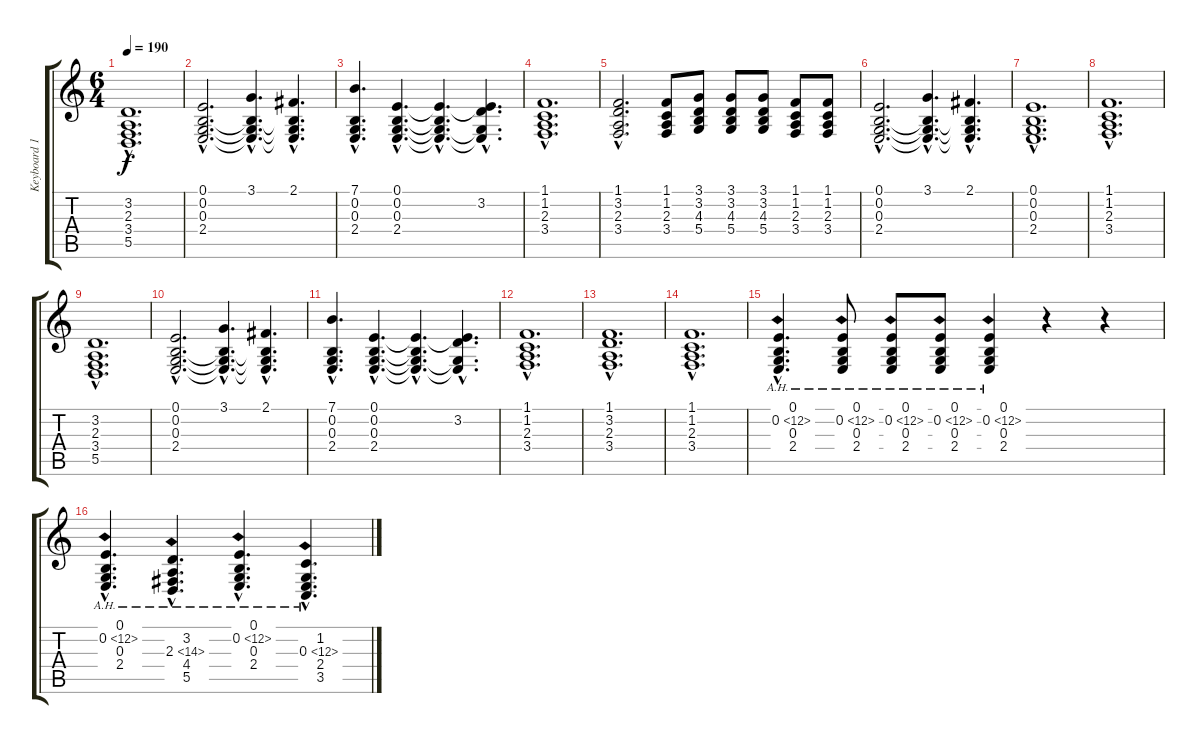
\track ("Keyboard 1" "Keyboard 1") {instrument stringensemble1}
\staff {score tabs}
\tuning (E4 B3 G3 D3 A2 E2) {hide}
\ts (6 4)
\tempo 190
\clef g2
\ks c
(3.2{hac} 2.3{hac} 3.4{hac} 5.5{hac}).1{d dy f} |
(0.1{hac} 0.2{hac} 0.3{hac} 2.4{hac}).2{d} (3.1{hac} 0.2{hac t} 0.3{hac t} 2.4{hac t}).4{d} (2.1{hac} 0.2{hac t} 0.3{hac t} 2.4{hac t}).4{d} |
(7.1{hac} 0.2{hac} 0.3{hac} 2.4{hac}).4{d} (0.1{hac} 0.2{hac} 0.3{hac} 2.4{hac}).4{d} (0.1{hac t} 0.2{hac t} 0.3{hac t} 2.4{hac t}).4{d} (0.1{hac t} 3.2{hac} 0.3{hac t} 2.4{hac t}).4{d} |
(1.1{hac} 1.2{hac} 2.3{hac} 3.4{hac}).1{d} |
(1.1{hac} 3.2{hac} 2.3{hac} 3.4{hac}).2{d} (1.1 1.2 2.3 3.4).8 (3.1 3.2 4.3 5.4).8 (3.1 3.2 4.3 5.4).8 (3.1 3.2 4.3 5.4).8 (1.1 1.2 2.3 3.4).8 (1.1 1.2 2.3 3.4).8 |
(0.1{hac} 0.2{hac} 0.3{hac} 2.4{hac}).2{d} (3.1{hac} 0.2{hac t} 0.3{hac t} 2.4{hac t}).4{d} (2.1{hac} 0.2{hac t} 0.3{hac t} 2.4{hac t}).4{d} |
(0.1{hac} 0.2{hac} 0.3{hac} 2.4{hac}).1{d} |
(1.1{hac} 1.2{hac} 2.3{hac} 3.4{hac}).1{d} |
(3.2{hac} 2.3{hac} 3.4{hac} 5.5{hac}).1{d} |
(0.1{hac} 0.2{hac} 0.3{hac} 2.4{hac}).2{d} (3.1{hac} 0.2{hac t} 0.3{hac t} 2.4{hac t}).4{d} (2.1{hac} 0.2{hac t} 0.3{hac t} 2.4{hac t}).4{d} |
(7.1{hac} 0.2{hac} 0.3{hac} 2.4{hac}).4{d} (0.1{hac} 0.2{hac} 0.3{hac} 2.4{hac}).4{d} (0.1{hac t} 0.2{hac t} 0.3{hac t} 2.4{hac t}).4{d} (0.1{hac t} 3.2{hac} 0.3{hac t} 2.4{hac t}).4{d} |
(1.1{hac} 1.2{hac} 2.3{hac} 3.4{hac}).1{d} |
(1.1{hac} 3.2{hac} 2.3{hac} 3.4{hac}).1{d} |
(1.1{hac} 1.2{hac} 2.3{hac} 3.4{hac}).1{d} |
(0.1{hac} 0.2{ah 12 hac} 0.3{hac} 2.4{hac}).4{d} (0.1 0.2{ah 12} 0.3 2.4).8 (0.1 0.2{ah 12} 0.3 2.4).8 (0.1 0.2{ah 12} 0.3 2.4).8 (0.1 0.2{ah 12} 0.3 2.4).4 r.4 r.4 |
(0.1{hac} 0.2{ah 12 hac} 0.3{hac} 2.4{hac}).4{d} (3.2{hac} 2.3{ah 12 hac} 4.4{hac} 5.5{hac}).4{d} (0.1{hac} 0.2{ah 12 hac} 0.3{hac} 2.4{hac}).4{d} (1.2{hac} 0.3{ah 12 hac} 2.4{hac} 3.5{hac}).4{d}
